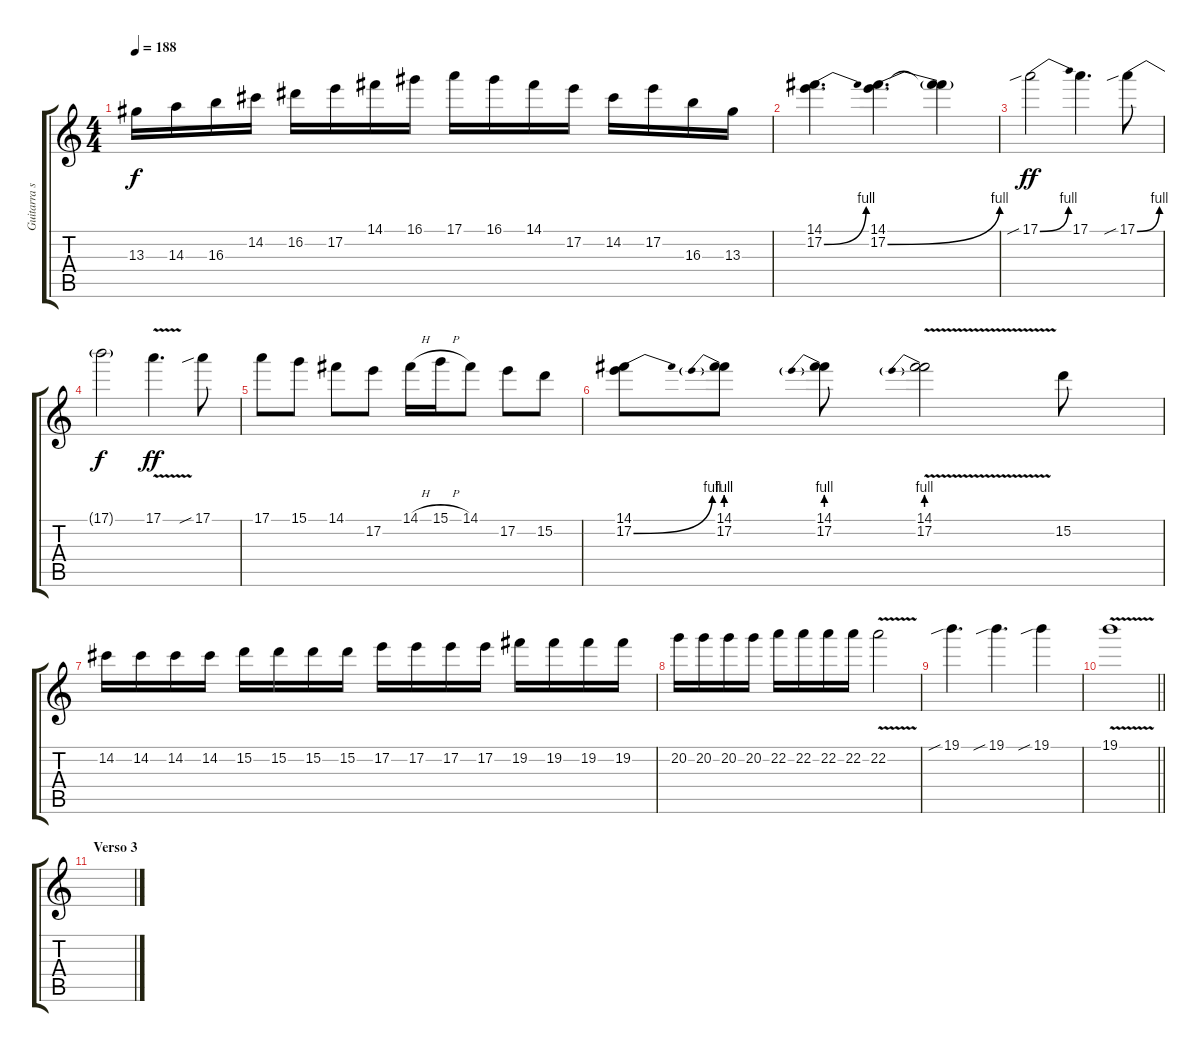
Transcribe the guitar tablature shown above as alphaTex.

\track ("Guitarra solista" "Guitarra s") {instrument distortionguitar}
\staff {score tabs}
\tuning (E4 B3 G3 D3 A2 E2) {hide}
\ts (4 4)
\tempo 188
\clef g2
\ks c
13.3.16{dy f} 14.3.16 16.3.16 14.2.16 16.2.16 17.2.16 14.1.16 16.1.16 17.1.16 16.1.16 14.1.16 17.2.16 14.2.16 17.2.16 16.3.16 13.3.16 |
(14.1 17.2{be (bend 0 0 60 4)}).4{d} (14.1 17.2{be (bend 0 0 60 4)}).4{d} (14.1{t} 17.2{t}).4 |
17.1{be (bend 0 0 60 4) sib}.2{dy ff} 17.1.4{d} 17.1{be (bend 0 0 60 4) sib}.8 |
17.1{t}.2{dy f} 17.1{v}.4{d dy ff} 17.1{sib}.8 |
17.1.8 15.1.8 14.1.8 17.2.8 14.1{h}.16 15.1{h}.16 14.1.8 17.2.8 15.2.8 |
(14.1 17.2{be (bend 0 0 60 4)}).8 (14.1 17.2{be (prebend 0 4 60 4)}).8 (14.1 17.2{be (prebend 0 4 60 4)}).8 (14.1 17.2{be (prebend 0 4 60 4) v}).2 15.2.8 |
14.2.16 14.2.16 14.2.16 14.2.16 15.2.16 15.2.16 15.2.16 15.2.16 17.2.16 17.2.16 17.2.16 17.2.16 19.2.16 19.2.16 19.2.16 19.2.16 |
20.2.16 20.2.16 20.2.16 20.2.16 22.2.16 22.2.16 22.2.16 22.2.16 22.2{v}.2 |
19.1{sib}.4{d} 19.1{sib}.4{d} 19.1{sib}.4 |
\barLineRight lightlight
19.1{v}.1 |
\section ("" "Verso 3")
